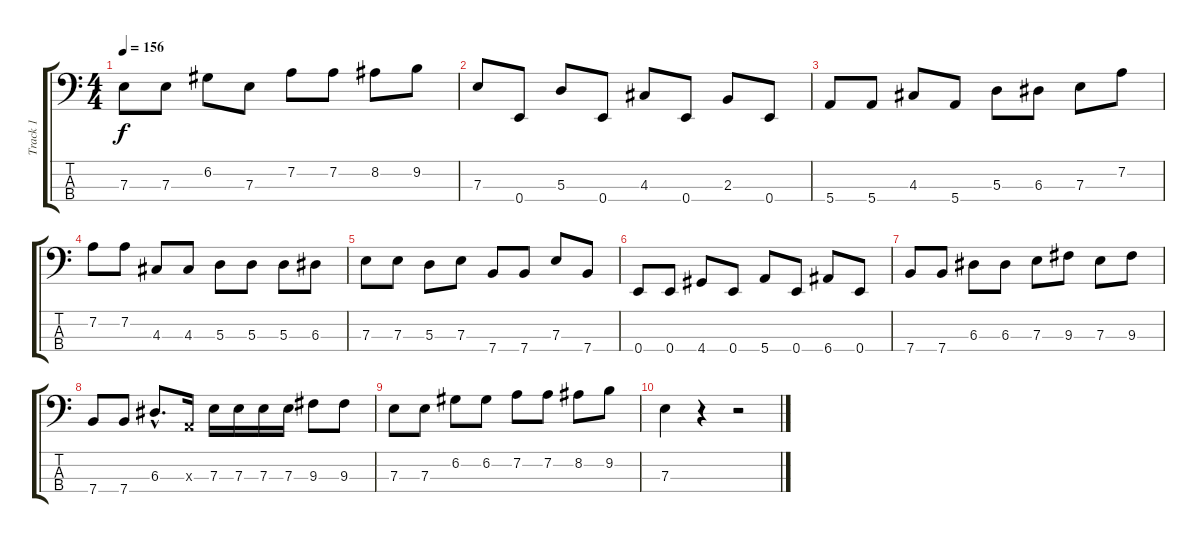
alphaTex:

\track ("Track 1" "Track 1") {instrument electricbassfinger}
\staff {score tabs}
\tuning (G2 D2 A1 E1) {hide}
\ts (4 4)
\tempo 156
\clef f4
\ks c
7.3.8{dy f} 7.3.8 6.2.8 7.3.8 7.2.8 7.2.8 8.2.8 9.2.8 |
7.3.8 0.4.8 5.3.8 0.4.8 4.3.8 0.4.8 2.3.8 0.4.8 |
5.4.8 5.4.8 4.3.8 5.4.8 5.3.8 6.3.8 7.3.8 7.2.8 |
7.2.8 7.2.8 4.3.8 4.3.8 5.3.8 5.3.8 5.3.8 6.3.8 |
7.3.8 7.3.8 5.3.8 7.3.8 7.4.8 7.4.8 7.3.8 7.4.8 |
0.4.8 0.4.8 4.4.8 0.4.8 5.4.8 0.4.8 6.4.8 0.4.8 |
7.4.8 7.4.8 6.3.8 6.3.8 7.3.8 9.3.8 7.3.8 9.3.8 |
7.4.8 7.4.8 6.3{hac}.8{d} 0.3{x}.16 7.3.16 7.3.16 7.3.16 7.3.16 9.3.8 9.3.8 |
7.3.8 7.3.8 6.2.8 6.2.8 7.2.8 7.2.8 8.2.8 9.2.8 |
7.3.4 r.4 r.2
